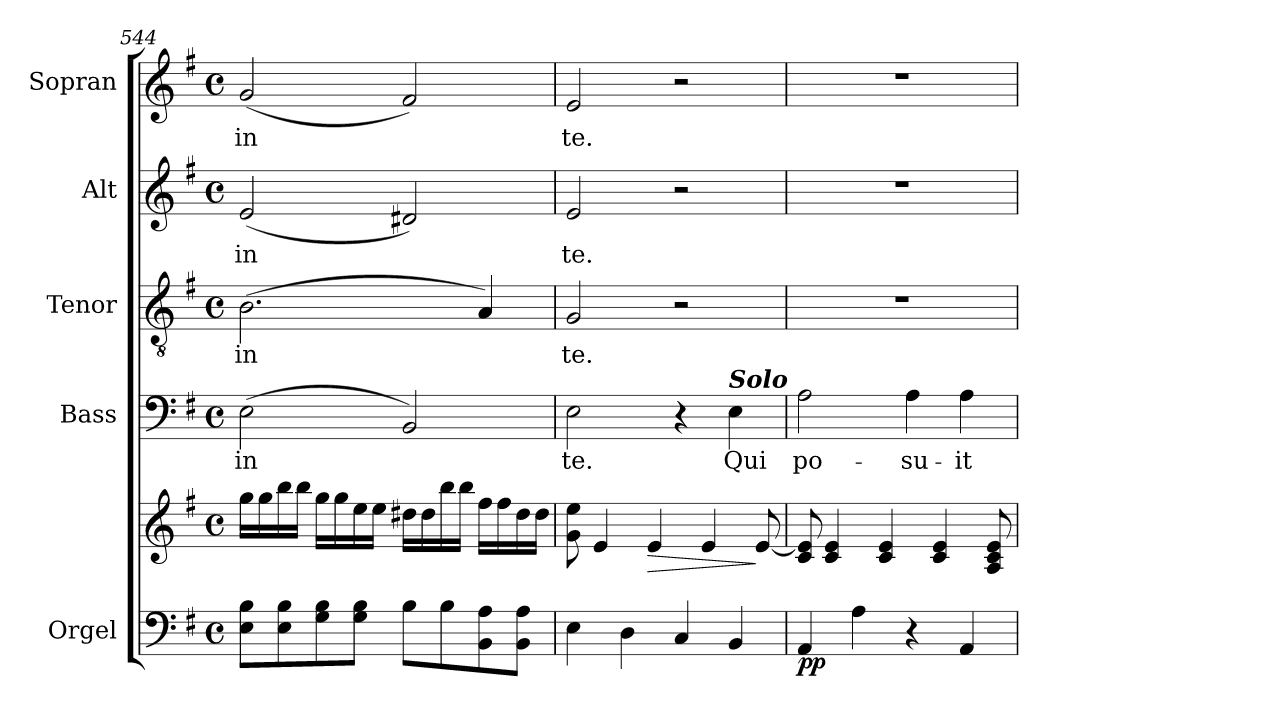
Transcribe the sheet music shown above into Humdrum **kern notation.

**kern	**kern	**dynam	**kern	**text	**kern	**text	**kern	**text	**kern	**text
*part5	*part5	*part5	*part4	*part4	*part3	*part3	*part2	*part2	*part1	*part1
*staff6	*staff5	*staff5/6	*staff4	*staff4	*staff3	*staff3	*staff2	*staff2	*staff1	*staff1
*I"Orgel	*	*	*I"Bass	*	*I"Tenor	*	*I"Alt	*	*I"Sopran	*
*I'Org.	*	*	*I'B.	*	*I'T.	*	*I'A.	*	*I'S.	*
*clefF4	*clefG2	*	*clefF4	*	*clefGv2	*	*clefG2	*	*clefG2	*
*k[f#]	*k[f#]	*	*k[f#]	*	*k[f#]	*	*k[f#]	*	*k[f#]	*
*G:	*G:	*	*G:	*	*G:	*	*G:	*	*G:	*
*M4/4	*M4/4	*	*M4/4	*	*M4/4	*	*M4/4	*	*M4/4	*
*met(c)	*met(c)	*	*met(c)	*	*met(c)	*	*met(c)	*	*met(c)	*
=544	=544	=544	=544	=544	=544	=544	=544	=544	=544	=544
!	!	!	!	!LO:LY:b	!	!LO:LY:b	!	!LO:LY:b	!	!LO:LY:b
8E\ 8B\L	16gg\LL	.	(>2E\	in	(>2.B\	in	(<2e/	in	(<2g/	in
.	16gg\	.	.	.	.	.	.	.	.	.
8E\ 8B\	16bb\	.	.	.	.	.	.	.	.	.
.	16bb\JJ	.	.	.	.	.	.	.	.	.
8G\ 8B\	16gg\LL	.	.	.	.	.	.	.	.	.
.	16gg\	.	.	.	.	.	.	.	.	.
8G\ 8B\J	16ee\	.	.	.	.	.	.	.	.	.
.	16ee\JJ	.	.	.	.	.	.	.	.	.
8B\L	16dd#X\LL	.	2BB/)	.	.	.	2d#X/)	.	2f#/)	.
.	16dd#\	.	.	.	.	.	.	.	.	.
8B\	16bb\	.	.	.	.	.	.	.	.	.
.	16bb\JJ	.	.	.	.	.	.	.	.	.
8BB\ 8A\	16ff#\LL	.	.	.	4A/)	.	.	.	.	.
.	16ff#\	.	.	.	.	.	.	.	.	.
8BB\ 8A\J	16dd#\	.	.	.	.	.	.	.	.	.
.	16dd#\JJ	.	.	.	.	.	.	.	.	.
=545	=545	=545	=545	=545	=545	=545	=545	=545	=545	=545
!	!	!	!	!LO:LY:b	!	!LO:LY:b	!	!LO:LY:b	!	!LO:LY:b
4E\	8g\ 8ee\	.	2E\	te.	2G/	te.	2e/	te.	2e/	te.
.	4e/	.	.	.	.	.	.	.	.	.
4D\	.	.	.	.	.	.	.	.	.	.
!	!	!LO:HP:b	!	!	!	!	!	!	!	!
.	4e/	>	.	.	.	.	.	.	.	.
4C/	.	.	4r	.	2r	.	2r	.	2r	.
.	4e/	.	.	.	.	.	.	.	.	.
!	!	!	!LO:TX:a:Bi:t=Solo	!	!	!	!	!	!	!
!	!	!	!	!LO:LY:b	!	!	!	!	!	!
4BB/	.	.	4E\	Qui	.	.	.	.	.	.
.	[>8e/	]	.	.	.	.	.	.	.	.
!!LO:PB:g=z
=546	=546	=546	=546	=546	=546	=546	=546	=546	=546	=546
!	!	!LO:DY:b=2	!	!LO:LY:b	!	!	!	!	!	!
!	!	!LO:DY:n=1:b	!	!	!	!	!	!	!	!
4AA/	8c/ 8e/]	p p	2A\	po-	1r	.	1r	.	1r	.
.	4c/ 4e/	.	.	.	.	.	.	.	.	.
4A\	.	.	.	.	.	.	.	.	.	.
.	4c/ 4e/	.	.	.	.	.	.	.	.	.
!	!	!	!	!LO:LY:b	!	!	!	!	!	!
4r	.	.	4A\	-su-	.	.	.	.	.	.
.	4c/ 4e/	.	.	.	.	.	.	.	.	.
!	!	!	!	!LO:LY:b	!	!	!	!	!	!
4AA/	.	.	4A\	-it	.	.	.	.	.	.
.	8A/ 8c/ 8e/	.	.	.	.	.	.	.	.	.
=	=	=	=	=	=	=	=	=	=	=
*-	*-	*-	*-	*-	*-	*-	*-	*-	*-	*-
